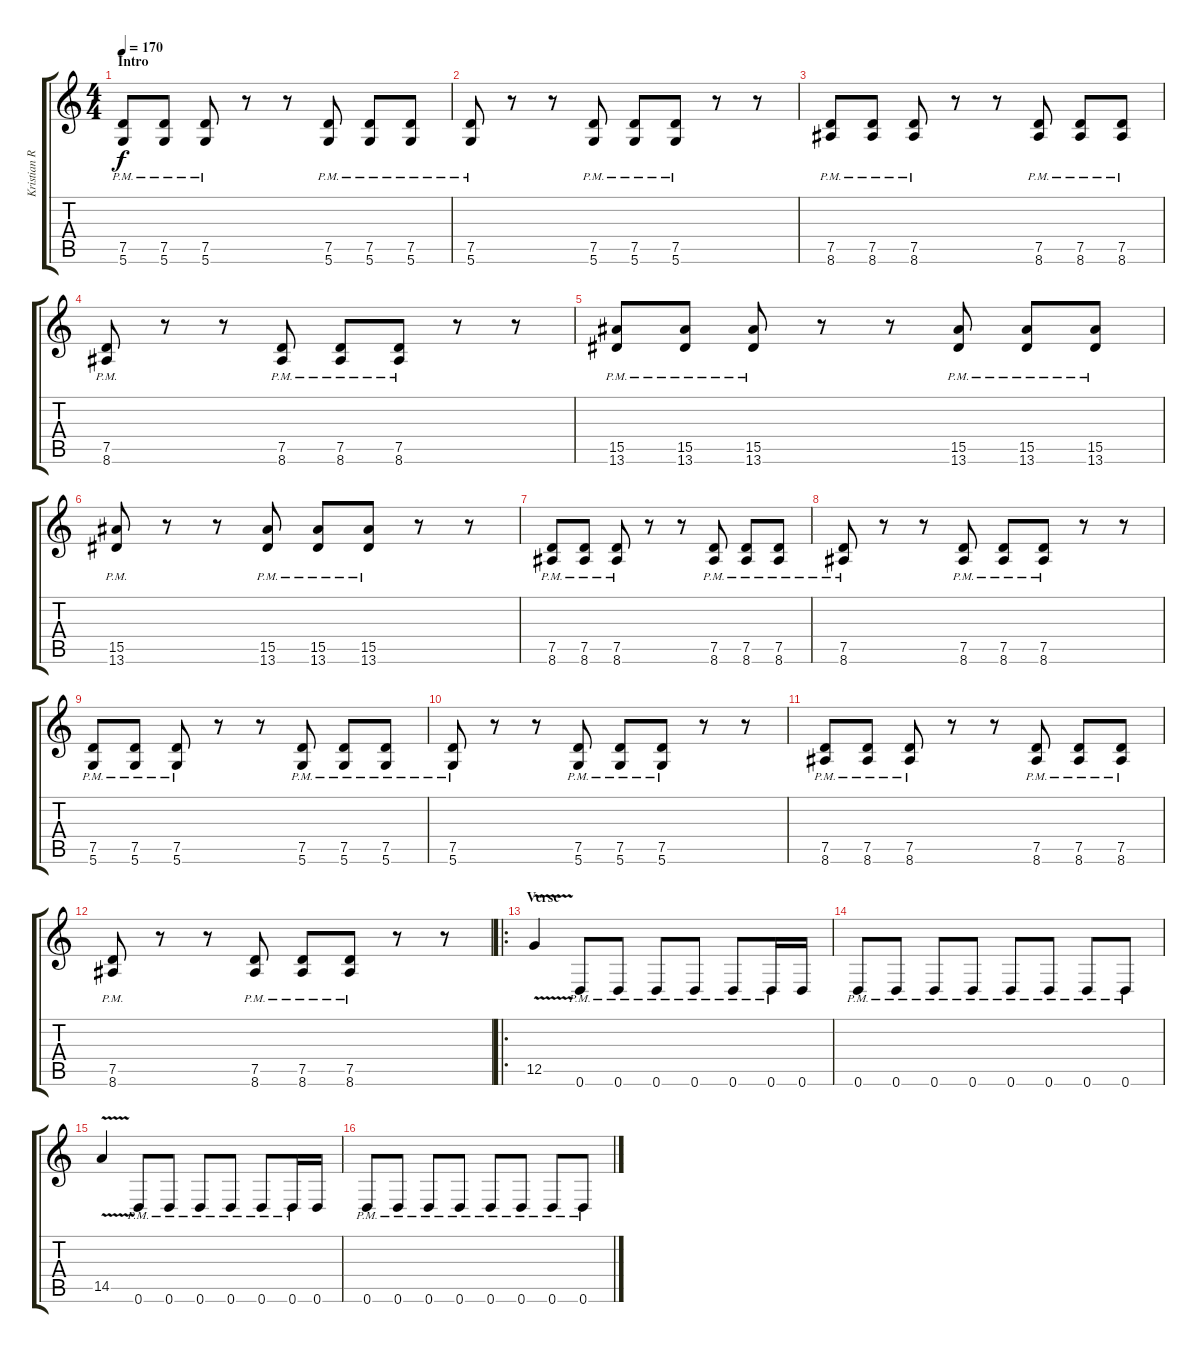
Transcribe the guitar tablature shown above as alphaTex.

\track ("Kristian Ranta" "Kristian R") {instrument distortionguitar}
\staff {score tabs}
\tuning (D4 A3 F3 C3 G2 D2) {hide}
\ts (4 4)
\section ("" "Intro")
\tempo 170
\clef g2
\ks c
(7.5{pm} 5.6{pm}).8{dy f instrument distortionguitar} (7.5{pm} 5.6{pm}).8 (7.5{pm} 5.6{pm}).8 r.8 r.8 (7.5{pm} 5.6{pm}).8 (7.5{pm} 5.6{pm}).8 (7.5{pm} 5.6{pm}).8 |
(7.5{pm} 5.6{pm}).8 r.8 r.8 (7.5{pm} 5.6{pm}).8 (7.5{pm} 5.6{pm}).8 (7.5{pm} 5.6{pm}).8 r.8 r.8 |
(7.5{pm} 8.6{pm}).8 (7.5{pm} 8.6{pm}).8 (7.5{pm} 8.6{pm}).8 r.8 r.8 (7.5{pm} 8.6{pm}).8 (7.5{pm} 8.6{pm}).8 (7.5{pm} 8.6{pm}).8 |
(7.5{pm} 8.6{pm}).8 r.8 r.8 (7.5{pm} 8.6{pm}).8 (7.5{pm} 8.6{pm}).8 (7.5{pm} 8.6{pm}).8 r.8 r.8 |
(15.5{pm} 13.6{pm}).8 (15.5{pm} 13.6{pm}).8 (15.5{pm} 13.6{pm}).8 r.8 r.8 (15.5{pm} 13.6{pm}).8 (15.5{pm} 13.6{pm}).8 (15.5{pm} 13.6{pm}).8 |
(15.5{pm} 13.6{pm}).8 r.8 r.8 (15.5{pm} 13.6{pm}).8 (15.5{pm} 13.6{pm}).8 (15.5{pm} 13.6{pm}).8 r.8 r.8 |
(7.5{pm} 8.6{pm}).8 (7.5{pm} 8.6{pm}).8 (7.5{pm} 8.6{pm}).8 r.8 r.8 (7.5{pm} 8.6{pm}).8 (7.5{pm} 8.6{pm}).8 (7.5{pm} 8.6{pm}).8 |
(7.5{pm} 8.6{pm}).8 r.8 r.8 (7.5{pm} 8.6{pm}).8 (7.5{pm} 8.6{pm}).8 (7.5{pm} 8.6{pm}).8 r.8 r.8 |
(7.5{pm} 5.6{pm}).8 (7.5{pm} 5.6{pm}).8 (7.5{pm} 5.6{pm}).8 r.8 r.8 (7.5{pm} 5.6{pm}).8 (7.5{pm} 5.6{pm}).8 (7.5{pm} 5.6{pm}).8 |
(7.5{pm} 5.6{pm}).8 r.8 r.8 (7.5{pm} 5.6{pm}).8 (7.5{pm} 5.6{pm}).8 (7.5{pm} 5.6{pm}).8 r.8 r.8 |
(7.5{pm} 8.6{pm}).8 (7.5{pm} 8.6{pm}).8 (7.5{pm} 8.6{pm}).8 r.8 r.8 (7.5{pm} 8.6{pm}).8 (7.5{pm} 8.6{pm}).8 (7.5{pm} 8.6{pm}).8 |
(7.5{pm} 8.6{pm}).8 r.8 r.8 (7.5{pm} 8.6{pm}).8 (7.5{pm} 8.6{pm}).8 (7.5{pm} 8.6{pm}).8 r.8 r.8 |
\ro
\section ("" "Verse")
12.5{v}.4 0.6{pm}.8 0.6{pm}.8 0.6{pm}.8 0.6{pm}.8 0.6{pm}.8 0.6{pm}.16 0.6.16 |
0.6{pm}.8 0.6{pm}.8 0.6{pm}.8 0.6{pm}.8 0.6{pm}.8 0.6{pm}.8 0.6{pm}.8 0.6{pm}.8 |
14.5{v}.4 0.6{pm}.8 0.6{pm}.8 0.6{pm}.8 0.6{pm}.8 0.6{pm}.8 0.6{pm}.16 0.6.16 |
0.6{pm}.8 0.6{pm}.8 0.6{pm}.8 0.6{pm}.8 0.6{pm}.8 0.6{pm}.8 0.6{pm}.8 0.6{pm}.8
